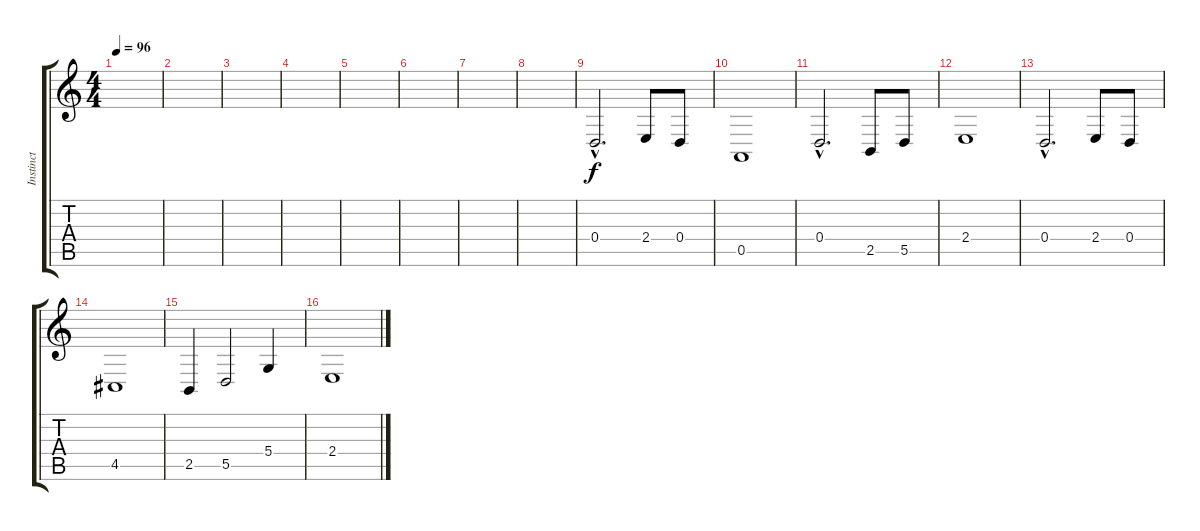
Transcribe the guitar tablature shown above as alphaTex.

\track ("Instinct" "Instinct") {instrument viola}
\staff {score tabs}
\tuning (E4 B3 G3 D3 A2 E2) {hide}
\ts (4 4)
\tempo 96
\clef g2
\ks c
|
|
|
|
|
|
|
|
0.4{hac}.2{d dy f} 2.4.8 0.4.8 |
0.5.1 |
0.4{hac}.2{d} 2.5.8 5.5.8 |
2.4.1 |
0.4{hac}.2{d} 2.4.8 0.4.8 |
4.5.1 |
2.5.4 5.5.2 5.4.4 |
2.4.1
